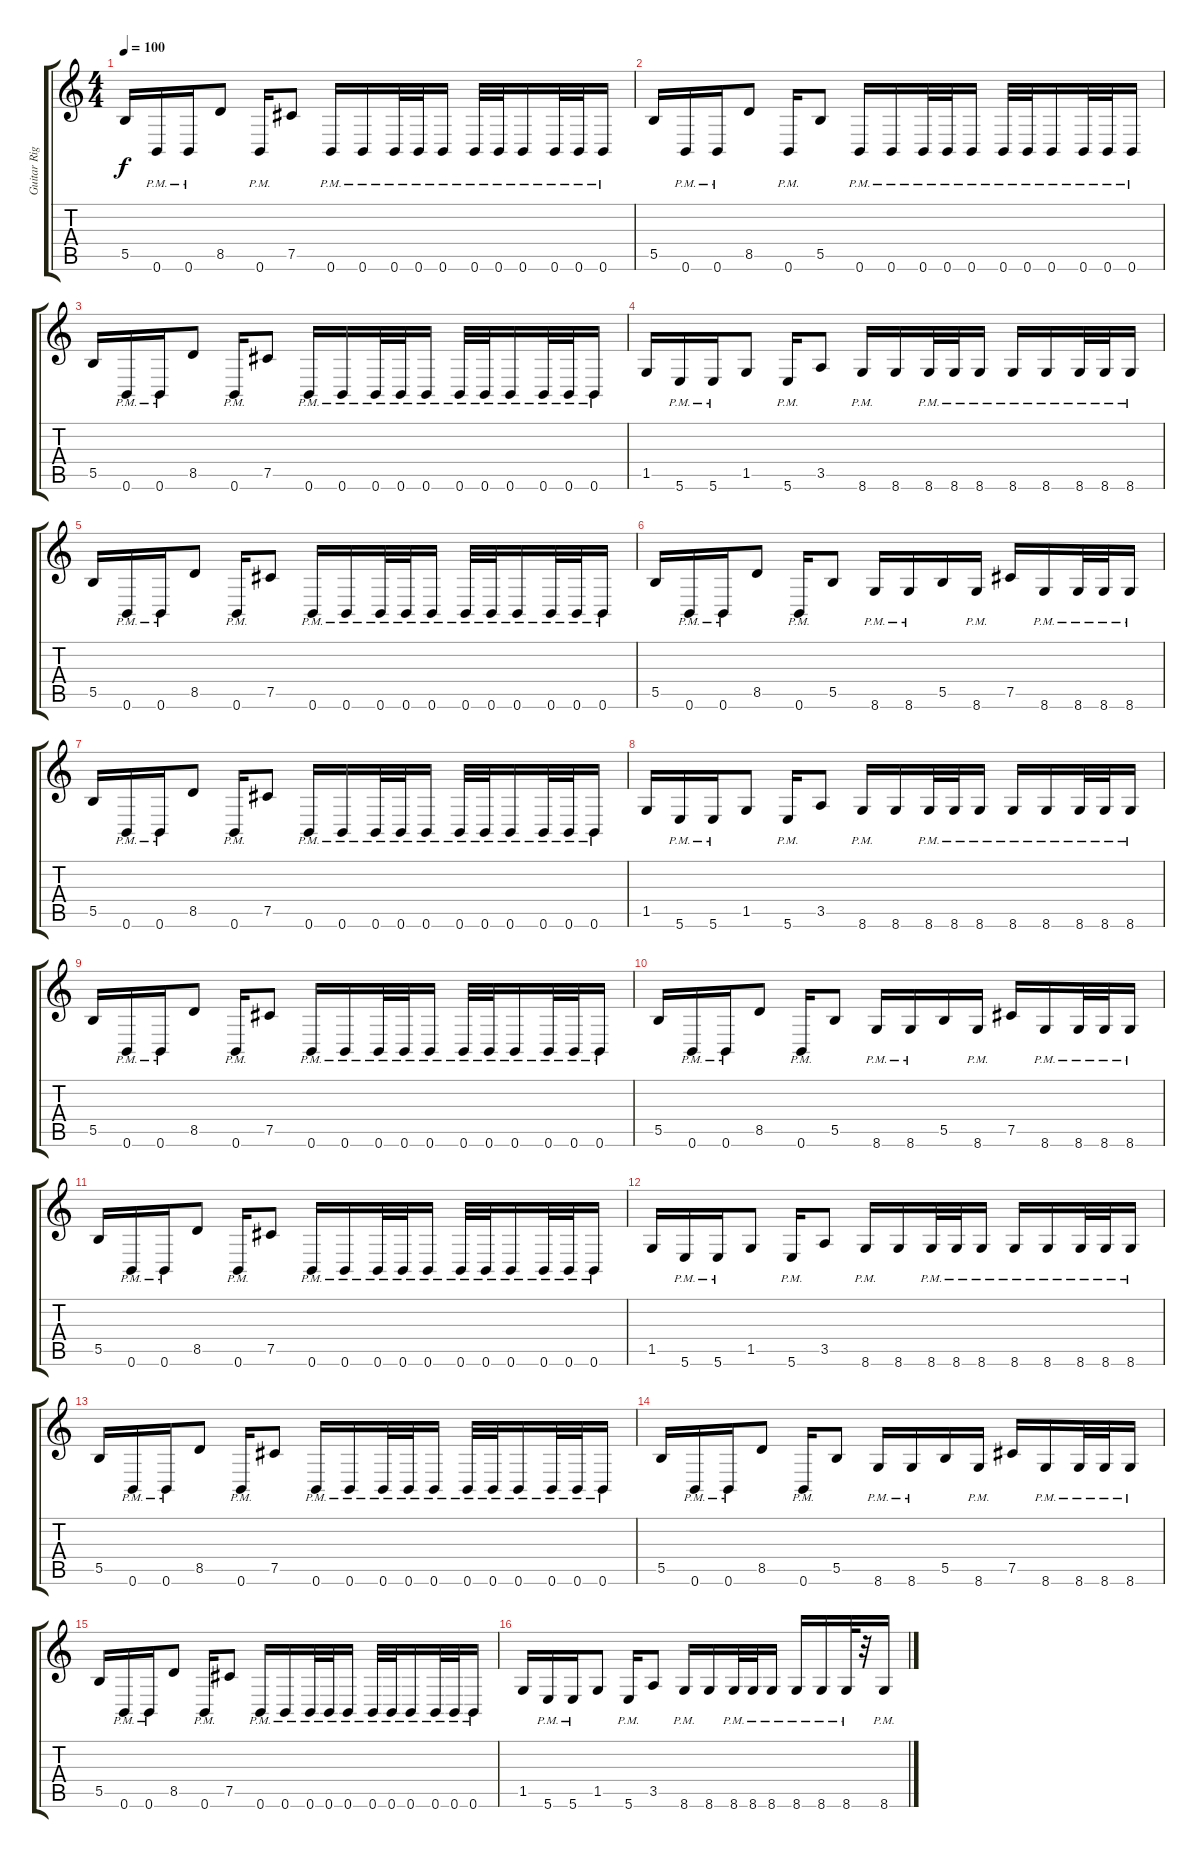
\track ("Guitar Right" "Guitar Rig") {instrument distortionguitar}
\staff {score tabs}
\tuning (Db4 Ab3 E3 B2 Gb2 B1) {hide}
\ts (4 4)
\tempo 100
\clef g2
\ks c
5.5.16{dy f} 0.6{pm}.16 0.6{pm}.16 8.5.8 0.6{pm}.16 7.5.8 0.6{pm}.16 0.6{pm}.16 0.6{pm}.32 0.6{pm}.32 0.6{pm}.16 0.6{pm}.32 0.6{pm}.32 0.6{pm}.16 0.6{pm}.32 0.6{pm}.32 0.6{pm}.16 |
5.5.16 0.6{pm}.16 0.6{pm}.16 8.5.8 0.6{pm}.16 5.5.8 0.6{pm}.16 0.6{pm}.16 0.6{pm}.32 0.6{pm}.32 0.6{pm}.16 0.6{pm}.32 0.6{pm}.32 0.6{pm}.16 0.6{pm}.32 0.6{pm}.32 0.6{pm}.16 |
5.5.16 0.6{pm}.16 0.6{pm}.16 8.5.8 0.6{pm}.16 7.5.8 0.6{pm}.16 0.6{pm}.16 0.6{pm}.32 0.6{pm}.32 0.6{pm}.16 0.6{pm}.32 0.6{pm}.32 0.6{pm}.16 0.6{pm}.32 0.6{pm}.32 0.6{pm}.16 |
1.5.16 5.6{pm}.16 5.6{pm}.16 1.5.8 5.6{pm}.16 3.5.8 8.6{pm}.16 8.6.16 8.6{pm}.32 8.6{pm}.32 8.6{pm}.16 8.6{pm}.16 8.6{pm}.16 8.6{pm}.32 8.6{pm}.32 8.6{pm}.16 |
5.5.16 0.6{pm}.16 0.6{pm}.16 8.5.8 0.6{pm}.16 7.5.8 0.6{pm}.16 0.6{pm}.16 0.6{pm}.32 0.6{pm}.32 0.6{pm}.16 0.6{pm}.32 0.6{pm}.32 0.6{pm}.16 0.6{pm}.32 0.6{pm}.32 0.6{pm}.16 |
5.5.16 0.6{pm}.16 0.6{pm}.16 8.5.8 0.6{pm}.16 5.5.8 8.6{pm}.16 8.6{pm}.16 5.5.16 8.6{pm}.16 7.5.16 8.6{pm}.16 8.6{pm}.32 8.6{pm}.32 8.6{pm}.16 |
5.5.16 0.6{pm}.16 0.6{pm}.16 8.5.8 0.6{pm}.16 7.5.8 0.6{pm}.16 0.6{pm}.16 0.6{pm}.32 0.6{pm}.32 0.6{pm}.16 0.6{pm}.32 0.6{pm}.32 0.6{pm}.16 0.6{pm}.32 0.6{pm}.32 0.6{pm}.16 |
1.5.16 5.6{pm}.16 5.6{pm}.16 1.5.8 5.6{pm}.16 3.5.8 8.6{pm}.16 8.6.16 8.6{pm}.32 8.6{pm}.32 8.6{pm}.16 8.6{pm}.16 8.6{pm}.16 8.6{pm}.32 8.6{pm}.32 8.6{pm}.16 |
5.5.16 0.6{pm}.16 0.6{pm}.16 8.5.8 0.6{pm}.16 7.5.8 0.6{pm}.16 0.6{pm}.16 0.6{pm}.32 0.6{pm}.32 0.6{pm}.16 0.6{pm}.32 0.6{pm}.32 0.6{pm}.16 0.6{pm}.32 0.6{pm}.32 0.6{pm}.16 |
5.5.16 0.6{pm}.16 0.6{pm}.16 8.5.8 0.6{pm}.16 5.5.8 8.6{pm}.16 8.6{pm}.16 5.5.16 8.6{pm}.16 7.5.16 8.6{pm}.16 8.6{pm}.32 8.6{pm}.32 8.6{pm}.16 |
5.5.16 0.6{pm}.16 0.6{pm}.16 8.5.8 0.6{pm}.16 7.5.8 0.6{pm}.16 0.6{pm}.16 0.6{pm}.32 0.6{pm}.32 0.6{pm}.16 0.6{pm}.32 0.6{pm}.32 0.6{pm}.16 0.6{pm}.32 0.6{pm}.32 0.6{pm}.16 |
1.5.16 5.6{pm}.16 5.6{pm}.16 1.5.8 5.6{pm}.16 3.5.8 8.6{pm}.16 8.6.16 8.6{pm}.32 8.6{pm}.32 8.6{pm}.16 8.6{pm}.16 8.6{pm}.16 8.6{pm}.32 8.6{pm}.32 8.6{pm}.16 |
5.5.16 0.6{pm}.16 0.6{pm}.16 8.5.8 0.6{pm}.16 7.5.8 0.6{pm}.16 0.6{pm}.16 0.6{pm}.32 0.6{pm}.32 0.6{pm}.16 0.6{pm}.32 0.6{pm}.32 0.6{pm}.16 0.6{pm}.32 0.6{pm}.32 0.6{pm}.16 |
5.5.16 0.6{pm}.16 0.6{pm}.16 8.5.8 0.6{pm}.16 5.5.8 8.6{pm}.16 8.6{pm}.16 5.5.16 8.6{pm}.16 7.5.16 8.6{pm}.16 8.6{pm}.32 8.6{pm}.32 8.6{pm}.16 |
5.5.16 0.6{pm}.16 0.6{pm}.16 8.5.8 0.6{pm}.16 7.5.8 0.6{pm}.16 0.6{pm}.16 0.6{pm}.32 0.6{pm}.32 0.6{pm}.16 0.6{pm}.32 0.6{pm}.32 0.6{pm}.16 0.6{pm}.32 0.6{pm}.32 0.6{pm}.16 |
1.5.16 5.6{pm}.16 5.6{pm}.16 1.5.8 5.6{pm}.16 3.5.8 8.6{pm}.16 8.6.16 8.6{pm}.32 8.6{pm}.32 8.6{pm}.16 8.6{pm}.16 8.6{pm}.16 8.6{pm}.32 r.32 8.6{pm}.16
